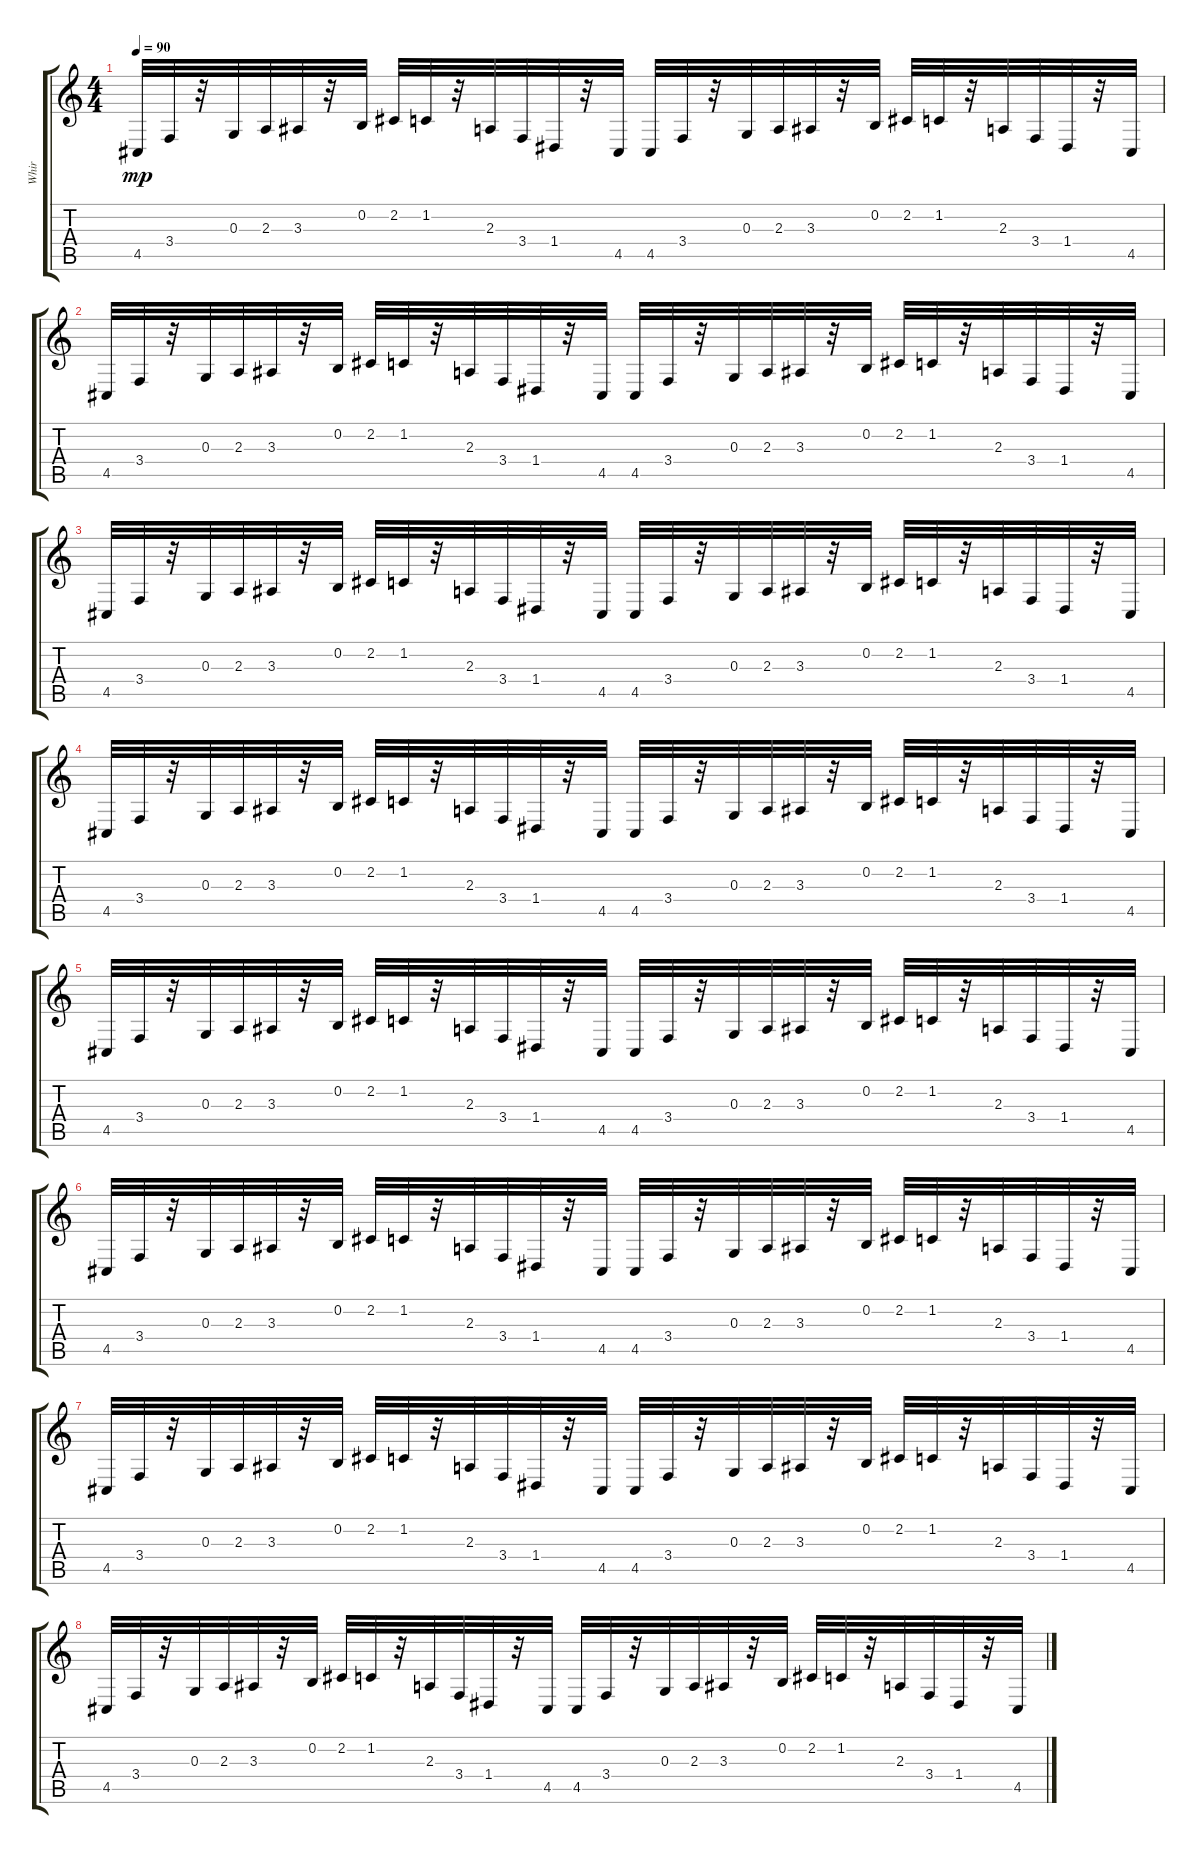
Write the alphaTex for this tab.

\track ("Whir" "Whir") {instrument sopranosax}
\staff {score tabs}
\tuning (E4 B3 G3 D3 A2 E2) {hide}
\ts (4 4)
\tempo 90
\clef g2
\ks c
4.5.32{dy mp} 3.4.32 r.32 0.3.32{balance 3} 2.3.32 3.3.32{balance 4} r.32 0.2.32 2.2.32{balance 4} 1.2.32{balance 4} r.32 2.3.32 3.4.32{balance 5} 1.4.32 r.32 4.5.32 4.5.32{balance 6} 3.4.32{balance 6} r.32 0.3.32 2.3.32 3.3.32{balance 6} r.32 0.2.32{balance 7} 2.2.32{balance 7} 1.2.32 r.32 2.3.32{balance 8} 3.4.32 1.4.32 r.32 4.5.32 |
4.5.32{balance 8} 3.4.32{balance 9} r.32 0.3.32 2.3.32 3.3.32{balance 10} r.32 0.2.32{balance 10} 2.2.32 1.2.32 r.32 2.3.32{balance 11} 3.4.32{balance 11} 1.4.32{balance 12} r.32 4.5.32 4.5.32{balance 12} 3.4.32{balance 13} r.32 0.3.32 2.3.32 3.3.32 r.32 0.2.32 2.2.32{balance 13} 1.2.32 r.32 2.3.32 3.4.32 1.4.32 r.32 4.5.32 |
4.5.32 3.4.32 r.32 0.3.32 2.3.32 3.3.32 r.32 0.2.32 2.2.32 1.2.32 r.32 2.3.32 3.4.32{balance 13} 1.4.32 r.32 4.5.32 4.5.32 3.4.32 r.32 0.3.32 2.3.32 3.3.32 r.32 0.2.32 2.2.32 1.2.32 r.32 2.3.32 3.4.32 1.4.32 r.32 4.5.32 |
4.5.32 3.4.32 r.32 0.3.32 2.3.32 3.3.32 r.32 0.2.32 2.2.32 1.2.32 r.32 2.3.32 3.4.32 1.4.32 r.32 4.5.32 4.5.32 3.4.32 r.32 0.3.32 2.3.32 3.3.32 r.32 0.2.32 2.2.32 1.2.32 r.32 2.3.32 3.4.32 1.4.32 r.32 4.5.32 |
4.5.32 3.4.32 r.32 0.3.32 2.3.32 3.3.32 r.32 0.2.32 2.2.32 1.2.32 r.32 2.3.32 3.4.32{volume 6} 1.4.32 r.32 4.5.32{volume 7} 4.5.32{volume 7} 3.4.32{volume 7} r.32 0.3.32{volume 7} 2.3.32{volume 7} 3.3.32 r.32 0.2.32 2.2.32 1.2.32 r.32 2.3.32 3.4.32 1.4.32 r.32 4.5.32{volume 8} |
4.5.32 3.4.32 r.32 0.3.32 2.3.32{volume 8} 3.3.32 r.32 0.2.32 2.2.32 1.2.32 r.32 2.3.32 3.4.32 1.4.32 r.32 4.5.32{volume 8} 4.5.32 3.4.32 r.32 0.3.32{volume 8} 2.3.32 3.3.32{volume 8} r.32 0.2.32 2.2.32{volume 8} 1.2.32 r.32 2.3.32 3.4.32 1.4.32 r.32 4.5.32 |
4.5.32 3.4.32{volume 8} r.32 0.3.32 2.3.32{volume 9} 3.3.32 r.32 0.2.32 2.2.32 1.2.32 r.32 2.3.32 3.4.32 1.4.32 r.32 4.5.32 4.5.32 3.4.32 r.32 0.3.32 2.3.32 3.3.32 r.32 0.2.32 2.2.32 1.2.32 r.32 2.3.32 3.4.32 1.4.32 r.32 4.5.32 |
4.5.32{volume 9} 3.4.32 r.32 0.3.32 2.3.32{volume 9} 3.3.32 r.32 0.2.32{volume 9} 2.2.32 1.2.32 r.32 2.3.32 3.4.32 1.4.32 r.32 4.5.32 4.5.32 3.4.32 r.32 0.3.32 2.3.32 3.3.32 r.32 0.2.32 2.2.32 1.2.32 r.32 2.3.32 3.4.32 1.4.32 r.32 4.5.32
